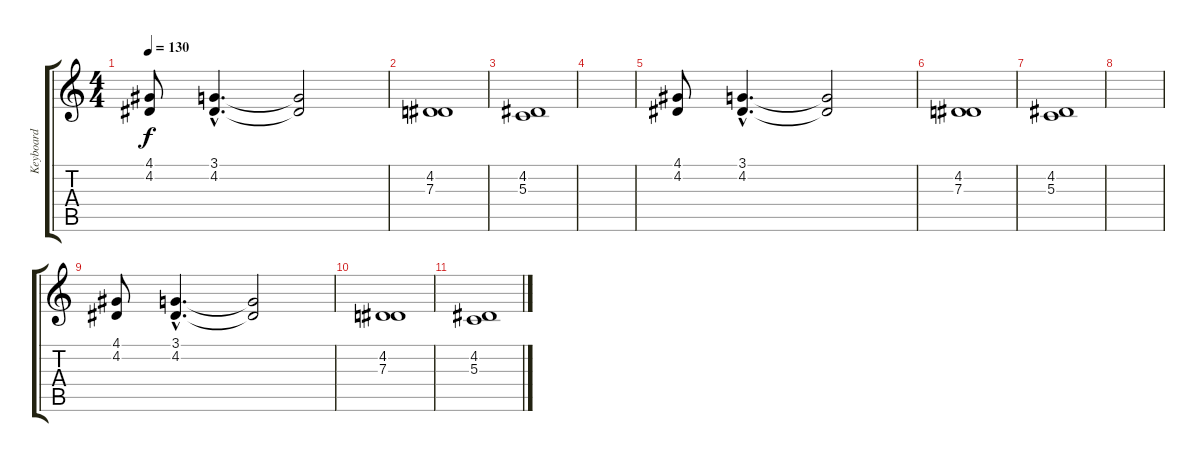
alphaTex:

\track ("Keyboard" "Keyboard") {instrument honkytonkpiano}
\staff {score tabs}
\tuning (E4 B3 G3 D3 A2 E2) {hide}
\ts (4 4)
\tempo 130
\clef g2
\ks c
(4.1 4.2).8{dy f} (3.1{hac} 4.2{hac}).4{d} (3.1{t} 4.2{t}).2 |
(4.2 7.3).1 |
(4.2 5.3).1 |
|
(4.1 4.2).8 (3.1{hac} 4.2{hac}).4{d} (3.1{t} 4.2{t}).2 |
(4.2 7.3).1 |
(4.2 5.3).1 |
|
(4.1 4.2).8 (3.1{hac} 4.2{hac}).4{d} (3.1{t} 4.2{t}).2 |
(4.2 7.3).1 |
(4.2 5.3).1
